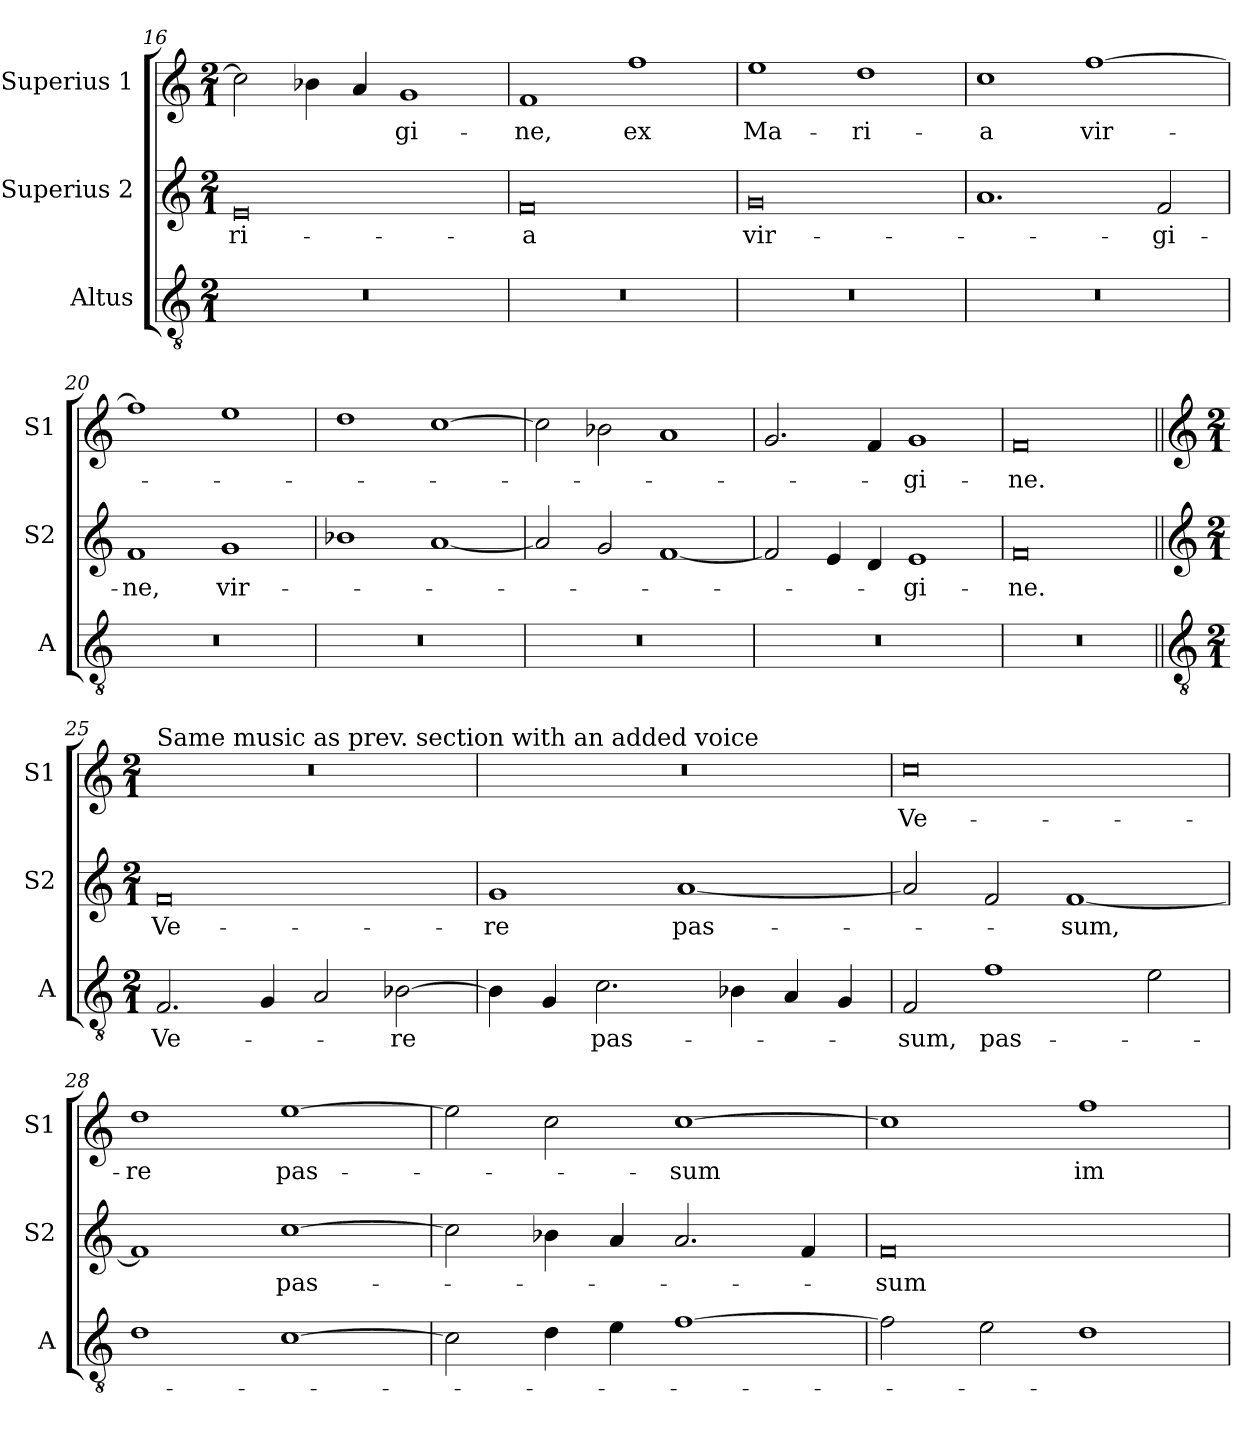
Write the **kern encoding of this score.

**kern	**text	**kern	**text	**kern	**text
*part3	*part3	*part2	*part2	*part1	*part1
*staff3	*staff3	*staff2	*staff2	*staff1	*staff1
*I"Altus	*	*I"Superius 2	*	*I"Superius 1	*
*I'A	*	*I'S2	*	*I'S1	*
*clefGv2	*	*clefG2	*	*clefG2	*
*k[]	*	*k[]	*	*k[]	*
*M2/1	*	*M2/1	*	*M2/1	*
=16	=16	=16	=16	=16	=16
0r	.	0e	-ri-	2cc\]	.
.	.	.	.	4b-X\	.
.	.	.	.	4a/	.
.	.	.	.	1g	-gi-
=17	=17	=17	=17	=17	=17
0r	.	0f	-a	1f	-ne,
.	.	.	.	1ff	ex
=18	=18	=18	=18	=18	=18
0r	.	0g	vir-	1ee	Ma-
.	.	.	.	1dd	-ri-
=19	=19	=19	=19	=19	=19
0r	.	1.a	.	1cc	-a
.	.	.	.	[1ff	vir-
.	.	2f/	-gi-	.	.
=20	=20	=20	=20	=20	=20
0r	.	1f	-ne,	1ff]	.
.	.	1g	vir-	1ee	.
=21	=21	=21	=21	=21	=21
0r	.	1b-X	.	1dd	.
.	.	[1a	.	[1cc	.
=22	=22	=22	=22	=22	=22
0r	.	2a/]	.	2cc\]	.
.	.	2g/	.	2b-X\	.
.	.	[1f	.	1a	.
=23	=23	=23	=23	=23	=23
0r	.	2f/]	.	2.g/	.
.	.	4e/	.	.	.
.	.	4d/	.	4f/	.
.	.	1e	-gi-	1g	-gi-
=24	=24	=24	=24	=24	=24
0r	.	0f/	-ne.	0f/	-ne.
!!LO:LB:g=z
=25||	=25||	=25||	=25||	=25||	=25||
*clefGv2	*	*clefG2	*	*clefG2	*
*k[]	*	*k[]	*	*k[]	*
*M2/1	*	*M2/1	*	*M2/1	*
!	!	!	!	!LO:TX:a:t=Same music as prev. section with an added voice	!
2.F/	Ve-	0f	Ve-	0r	.
4G/	.	.	.	.	.
2A/	.	.	.	.	.
[2B-X\	-re	.	.	.	.
=26	=26	=26	=26	=26	=26
4B-\]	.	1g	-re	0r	.
4G/	.	.	.	.	.
2.c\	pas-	.	.	.	.
.	.	[1a	pas-	.	.
4B-X\	.	.	.	.	.
4A/	.	.	.	.	.
4G/	.	.	.	.	.
=27	=27	=27	=27	=27	=27
2F/	-sum,	2a/]	.	0cc	Ve-
1f	pas-	2f/	.	.	.
.	.	[1f	-sum,	.	.
2e\	.	.	.	.	.
=28	=28	=28	=28	=28	=28
1d	.	1f]	.	1dd	-re
[1c	.	[1cc	pas-	[1ee	pas-
=29	=29	=29	=29	=29	=29
2c\]	.	2cc\]	.	2ee\]	.
4d\	.	4b-X\	.	2cc\	.
4e\	.	4a/	.	.	.
[1f	.	2.a/	.	[1cc	-sum
.	.	4f/	.	.	.
=30	=30	=30	=30	=30	=30
2f\]	.	0f	-sum	1cc]	.
2e\	.	.	.	.	.
1d	.	.	.	1ff	im-
=	=	=	=	=	=
*-	*-	*-	*-	*-	*-
